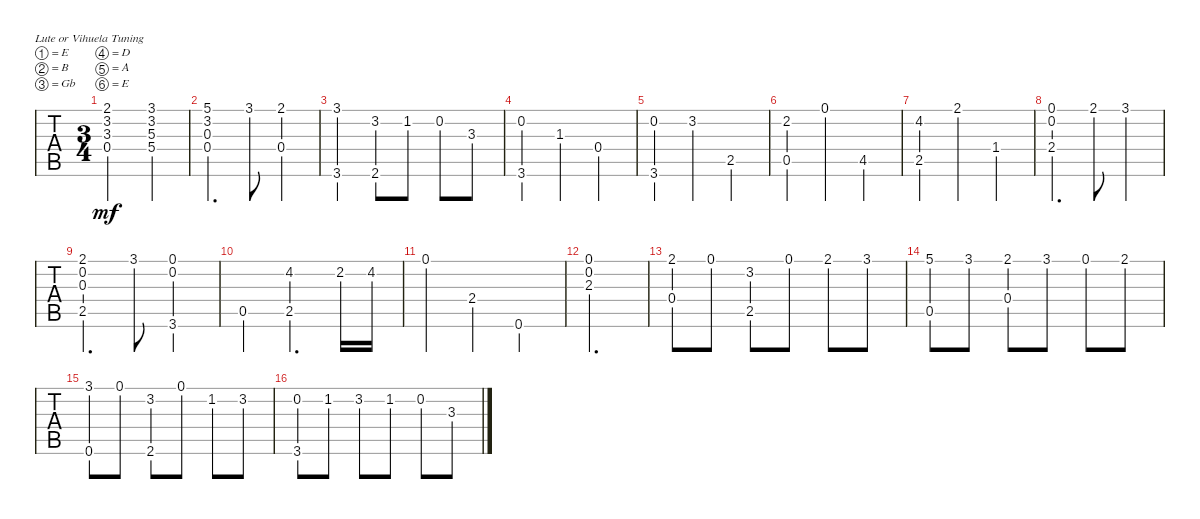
\defaultSystemsLayout 4
\bracketExtendMode groupsimilarinstruments
\singleTrackTrackNamePolicy hidden
\multiTrackTrackNamePolicy hidden
\firstSystemTrackNameOrientation horizontal
\otherSystemsTrackNameOrientation horizontal
\track ("Nylon Guitar" "N-Gt") {instrument acousticguitarnylon}
\staff {tabs}
\tuning (E4 B3 Gb3 D3 A2 E2)
\ts (3 4)
\tempo (120 hide)
\clef g2
\ks c
(2.1 3.2 3.3 0.4).2{dy mf} (3.1 3.2 5.3 5.4).4 |
(5.1 3.2 0.3 0.4).4{d} 3.1.8 (2.1 0.4).4 |
(3.1 3.6).4 (2.6 3.2).8 1.2.8 0.2.8 3.3.8 |
(0.2 3.6).4 1.3.4 0.4.4 |
(0.2 3.6).4 3.2.4 2.5.4 |
(0.5 2.2).4 0.1.4 4.5.4 |
(2.5 4.2).4 2.1.4 1.4.4 |
(2.4 0.1 0.2).4{d} 2.1.8 3.1.4 |
(2.1 2.5 0.3 0.2).4{d} 3.1.8 (0.1 0.2 3.6).4 |
0.5.4 (2.5 4.2).4{d} 2.2.16 4.2.16 |
0.1.4 2.4.4 0.6.4 |
(2.3 0.2 0.1).2{d} |
(2.1 0.4).8 0.1.8 (3.2 2.5).8 0.1.8 2.1.8 3.1.8 |
(5.1 0.5).8 3.1.8 (2.1 0.4).8 3.1.8 0.1.8 2.1.8 |
(3.1 0.6).8 0.1.8 (3.2 2.6).8 0.1.8 1.2.8 3.2.8 |
(0.2 3.6).8 1.2.8 3.2.8 1.2.8 0.2.8 3.3.8
